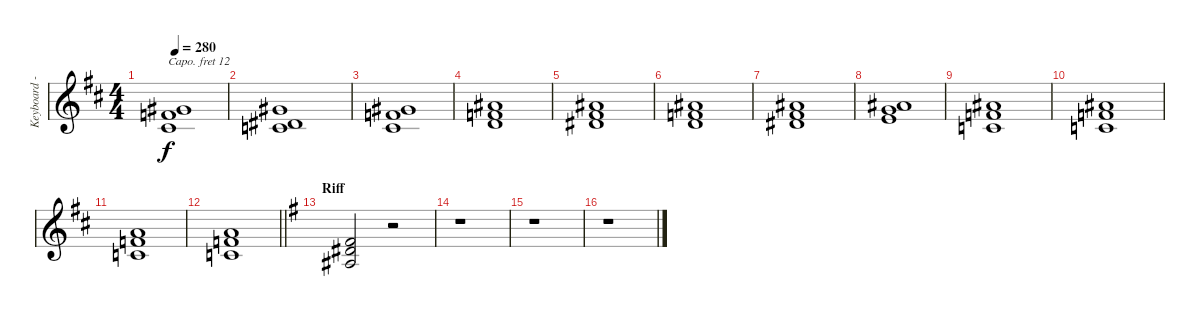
\track ("Keyboard - Derek Sherinian" "Keyboard -") {instrument choiraahs}
\staff {score}
\capo 12
\tuning (Eb4 Bb3 Gb3 Db3 Ab2 Eb2) {hide}
\ts (4 4)
\tempo 280
\clef g2
\ks bminor
(2.3 4.4 5.5).1{dy f} |
(2.3 2.4 4.5).1 |
(2.3 4.4 5.5).1 |
(4.3 4.4 6.5).1 |
(0.2 0.3 2.4).1 |
(4.3 4.4 6.5).1 |
(0.2 0.3 2.4).1 |
(0.2 1.3 3.4).1 |
(4.3 4.4 4.5).1 |
(4.3 4.4 4.5).1 |
(3.3 4.4 4.5).1 |
\barLineRight lightlight
(3.3 4.4 4.5).1 |
\section ("" "Riff")
\ks eminor
(0.3 2.4 2.5).2 r.2 |
r.1 |
r.1 |
r.1
